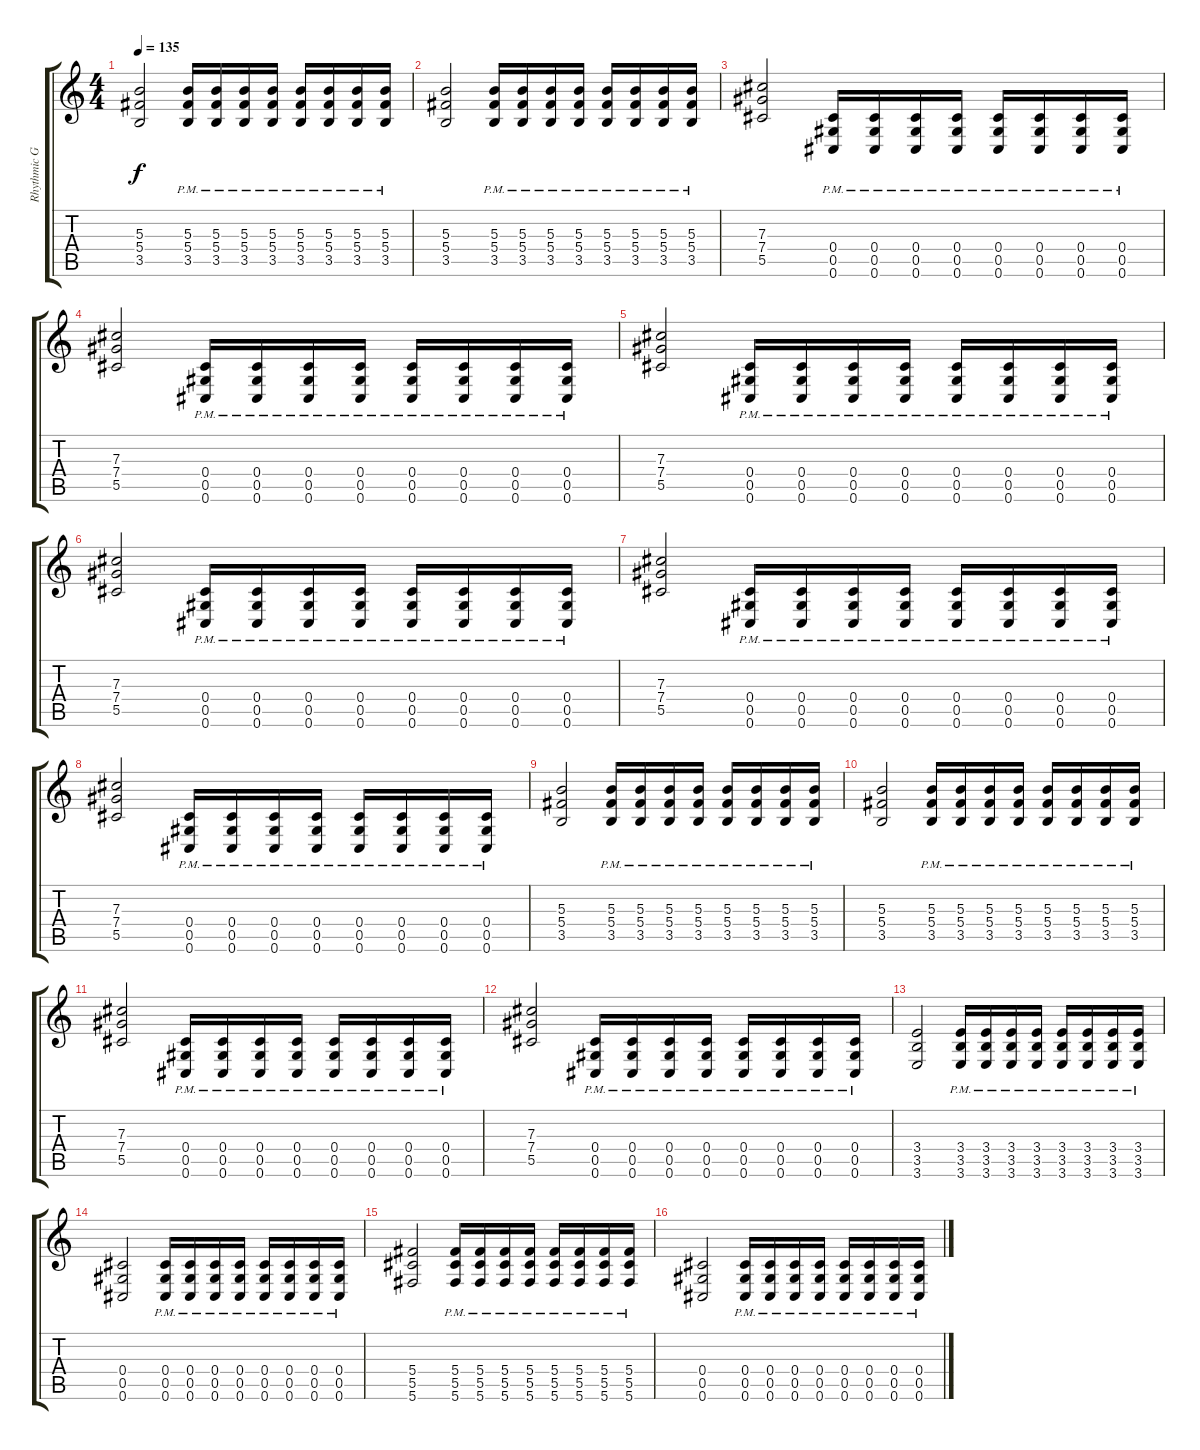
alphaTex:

\track ("Rhythmic Guitar" "Rhythmic G") {instrument distortionguitar}
\staff {score tabs}
\tuning (Eb4 Bb3 Gb3 Db3 Ab2 Db2) {hide}
\ts (4 4)
\tempo 135
\clef g2
\ks c
(5.3 5.4 3.5).2{dy f} (5.3{pm} 5.4{pm} 3.5{pm}).16 (5.3{pm} 5.4{pm} 3.5{pm}).16 (5.3{pm} 5.4{pm} 3.5{pm}).16 (5.3{pm} 5.4{pm} 3.5{pm}).16 (5.3{pm} 5.4{pm} 3.5{pm}).16 (5.3{pm} 5.4{pm} 3.5{pm}).16 (5.3{pm} 5.4{pm} 3.5{pm}).16 (5.3{pm} 5.4{pm} 3.5{pm}).16 |
(5.3 5.4 3.5).2 (5.3{pm} 5.4{pm} 3.5{pm}).16 (5.3{pm} 5.4{pm} 3.5{pm}).16 (5.3{pm} 5.4{pm} 3.5{pm}).16 (5.3{pm} 5.4{pm} 3.5{pm}).16 (5.3{pm} 5.4{pm} 3.5{pm}).16 (5.3{pm} 5.4{pm} 3.5{pm}).16 (5.3{pm} 5.4{pm} 3.5{pm}).16 (5.3{pm} 5.4{pm} 3.5{pm}).16 |
(7.3 7.4 5.5).2 (0.4{pm} 0.5{pm} 0.6{pm}).16 (0.4{pm} 0.5{pm} 0.6{pm}).16 (0.4{pm} 0.5{pm} 0.6{pm}).16 (0.4{pm} 0.5{pm} 0.6{pm}).16 (0.4{pm} 0.5{pm} 0.6{pm}).16 (0.4{pm} 0.5{pm} 0.6{pm}).16 (0.4{pm} 0.5{pm} 0.6{pm}).16 (0.4{pm} 0.5{pm} 0.6{pm}).16 |
(7.3 7.4 5.5).2 (0.4{pm} 0.5{pm} 0.6{pm}).16 (0.4{pm} 0.5{pm} 0.6{pm}).16 (0.4{pm} 0.5{pm} 0.6{pm}).16 (0.4{pm} 0.5{pm} 0.6{pm}).16 (0.4{pm} 0.5{pm} 0.6{pm}).16 (0.4{pm} 0.5{pm} 0.6{pm}).16 (0.4{pm} 0.5{pm} 0.6{pm}).16 (0.4{pm} 0.5{pm} 0.6{pm}).16 |
(7.3 7.4 5.5).2 (0.4{pm} 0.5{pm} 0.6{pm}).16 (0.4{pm} 0.5{pm} 0.6{pm}).16 (0.4{pm} 0.5{pm} 0.6{pm}).16 (0.4{pm} 0.5{pm} 0.6{pm}).16 (0.4{pm} 0.5{pm} 0.6{pm}).16 (0.4{pm} 0.5{pm} 0.6{pm}).16 (0.4{pm} 0.5{pm} 0.6{pm}).16 (0.4{pm} 0.5{pm} 0.6{pm}).16 |
(7.3 7.4 5.5).2 (0.4{pm} 0.5{pm} 0.6{pm}).16 (0.4{pm} 0.5{pm} 0.6{pm}).16 (0.4{pm} 0.5{pm} 0.6{pm}).16 (0.4{pm} 0.5{pm} 0.6{pm}).16 (0.4{pm} 0.5{pm} 0.6{pm}).16 (0.4{pm} 0.5{pm} 0.6{pm}).16 (0.4{pm} 0.5{pm} 0.6{pm}).16 (0.4{pm} 0.5{pm} 0.6{pm}).16 |
(7.3 7.4 5.5).2 (0.4{pm} 0.5{pm} 0.6{pm}).16 (0.4{pm} 0.5{pm} 0.6{pm}).16 (0.4{pm} 0.5{pm} 0.6{pm}).16 (0.4{pm} 0.5{pm} 0.6{pm}).16 (0.4{pm} 0.5{pm} 0.6{pm}).16 (0.4{pm} 0.5{pm} 0.6{pm}).16 (0.4{pm} 0.5{pm} 0.6{pm}).16 (0.4{pm} 0.5{pm} 0.6{pm}).16 |
(7.3 7.4 5.5).2 (0.4{pm} 0.5{pm} 0.6{pm}).16 (0.4{pm} 0.5{pm} 0.6{pm}).16 (0.4{pm} 0.5{pm} 0.6{pm}).16 (0.4{pm} 0.5{pm} 0.6{pm}).16 (0.4{pm} 0.5{pm} 0.6{pm}).16 (0.4{pm} 0.5{pm} 0.6{pm}).16 (0.4{pm} 0.5{pm} 0.6{pm}).16 (0.4{pm} 0.5{pm} 0.6{pm}).16 |
(5.3 5.4 3.5).2 (5.3{pm} 5.4{pm} 3.5{pm}).16 (5.3{pm} 5.4{pm} 3.5{pm}).16 (5.3{pm} 5.4{pm} 3.5{pm}).16 (5.3{pm} 5.4{pm} 3.5{pm}).16 (5.3{pm} 5.4{pm} 3.5{pm}).16 (5.3{pm} 5.4{pm} 3.5{pm}).16 (5.3{pm} 5.4{pm} 3.5{pm}).16 (5.3{pm} 5.4{pm} 3.5{pm}).16 |
(5.3 5.4 3.5).2 (5.3{pm} 5.4{pm} 3.5{pm}).16 (5.3{pm} 5.4{pm} 3.5{pm}).16 (5.3{pm} 5.4{pm} 3.5{pm}).16 (5.3{pm} 5.4{pm} 3.5{pm}).16 (5.3{pm} 5.4{pm} 3.5{pm}).16 (5.3{pm} 5.4{pm} 3.5{pm}).16 (5.3{pm} 5.4{pm} 3.5{pm}).16 (5.3{pm} 5.4{pm} 3.5{pm}).16 |
(7.3 7.4 5.5).2 (0.4{pm} 0.5{pm} 0.6{pm}).16 (0.4{pm} 0.5{pm} 0.6{pm}).16 (0.4{pm} 0.5{pm} 0.6{pm}).16 (0.4{pm} 0.5{pm} 0.6{pm}).16 (0.4{pm} 0.5{pm} 0.6{pm}).16 (0.4{pm} 0.5{pm} 0.6{pm}).16 (0.4{pm} 0.5{pm} 0.6{pm}).16 (0.4{pm} 0.5{pm} 0.6{pm}).16 |
(7.3 7.4 5.5).2 (0.4{pm} 0.5{pm} 0.6{pm}).16 (0.4{pm} 0.5{pm} 0.6{pm}).16 (0.4{pm} 0.5{pm} 0.6{pm}).16 (0.4{pm} 0.5{pm} 0.6{pm}).16 (0.4{pm} 0.5{pm} 0.6{pm}).16 (0.4{pm} 0.5{pm} 0.6{pm}).16 (0.4{pm} 0.5{pm} 0.6{pm}).16 (0.4{pm} 0.5{pm} 0.6{pm}).16 |
(3.4 3.5 3.6).2 (3.4{pm} 3.5{pm} 3.6{pm}).16 (3.4{pm} 3.5{pm} 3.6{pm}).16 (3.4{pm} 3.5{pm} 3.6{pm}).16 (3.4{pm} 3.5{pm} 3.6{pm}).16 (3.4{pm} 3.5{pm} 3.6{pm}).16 (3.4{pm} 3.5{pm} 3.6{pm}).16 (3.4{pm} 3.5{pm} 3.6{pm}).16 (3.4{pm} 3.5{pm} 3.6{pm}).16 |
(0.4 0.5 0.6).2 (0.4{pm} 0.5{pm} 0.6{pm}).16 (0.4{pm} 0.5{pm} 0.6{pm}).16 (0.4{pm} 0.5{pm} 0.6{pm}).16 (0.4{pm} 0.5{pm} 0.6{pm}).16 (0.4{pm} 0.5{pm} 0.6{pm}).16 (0.4{pm} 0.5{pm} 0.6{pm}).16 (0.4{pm} 0.5{pm} 0.6{pm}).16 (0.4{pm} 0.5{pm} 0.6{pm}).16 |
(5.4 5.5 5.6).2 (5.4{pm} 5.5{pm} 5.6{pm}).16 (5.4{pm} 5.5{pm} 5.6{pm}).16 (5.4{pm} 5.5{pm} 5.6{pm}).16 (5.4{pm} 5.5{pm} 5.6{pm}).16 (5.4{pm} 5.5{pm} 5.6{pm}).16 (5.4{pm} 5.5{pm} 5.6{pm}).16 (5.4{pm} 5.5{pm} 5.6{pm}).16 (5.4{pm} 5.5{pm} 5.6{pm}).16 |
(0.4 0.5 0.6).2 (0.4{pm} 0.5{pm} 0.6{pm}).16 (0.4{pm} 0.5{pm} 0.6{pm}).16 (0.4{pm} 0.5{pm} 0.6{pm}).16 (0.4{pm} 0.5{pm} 0.6{pm}).16 (0.4{pm} 0.5{pm} 0.6{pm}).16 (0.4{pm} 0.5{pm} 0.6{pm}).16 (0.4{pm} 0.5{pm} 0.6{pm}).16 (0.4{pm} 0.5{pm} 0.6{pm}).16
